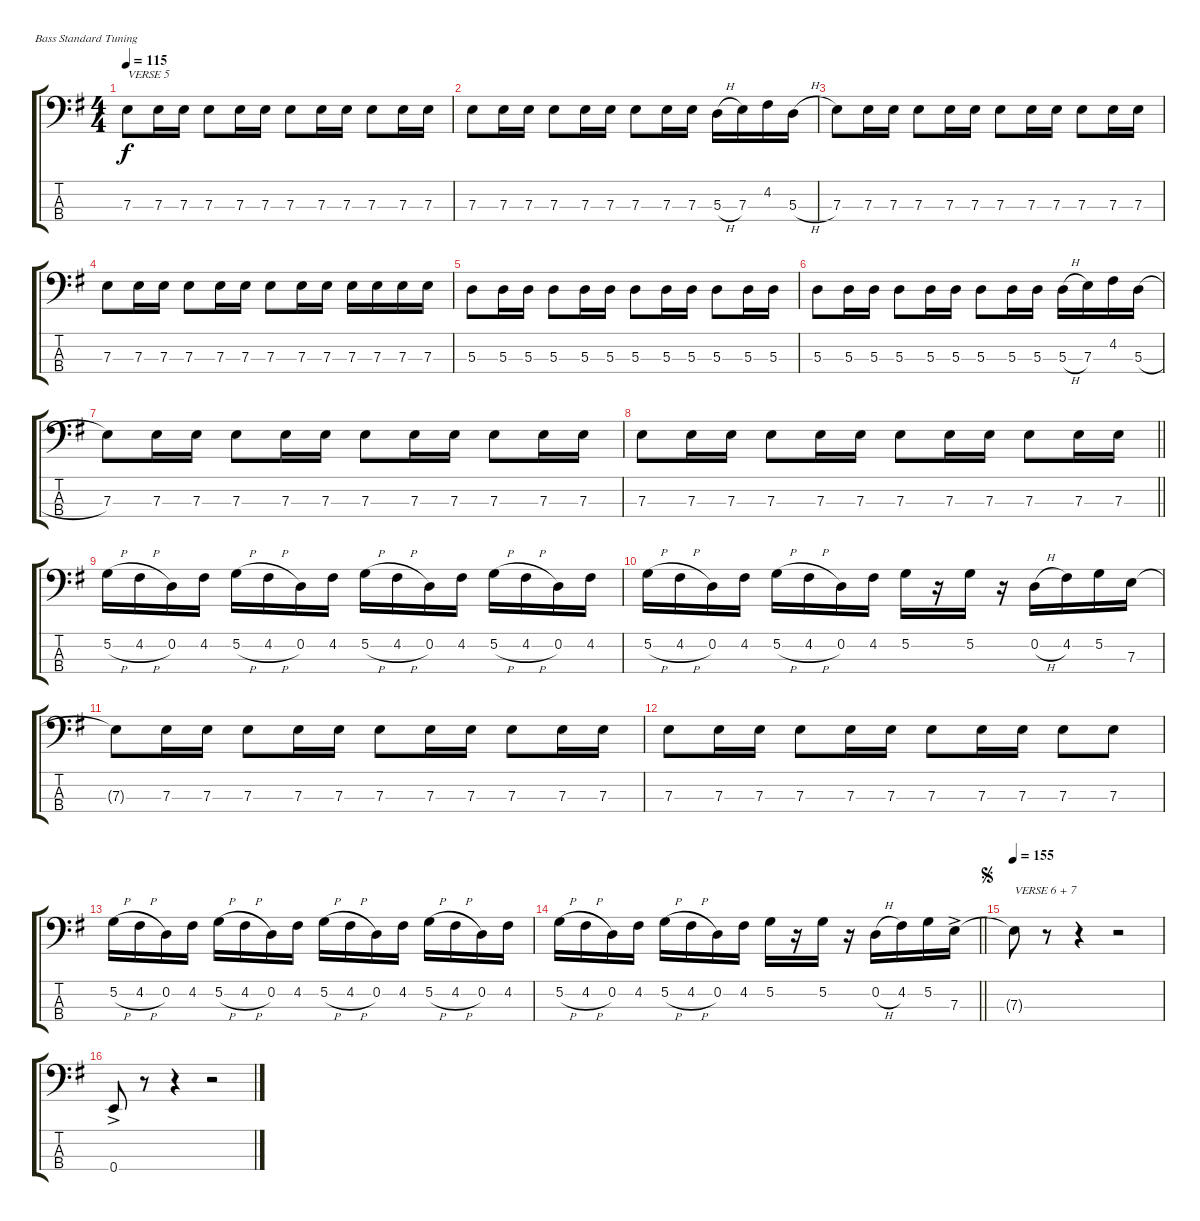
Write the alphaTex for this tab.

\bracketExtendMode groupsimilarinstruments
\multiTrackTrackNamePolicy hidden
\firstSystemTrackNameOrientation horizontal
\otherSystemsTrackNameOrientation horizontal
\track "" {instrument electricbassfinger}
\staff {score tabs}
\tuning (G2 D2 A1 E1)
\ts (4 4)
\tempo 115
\clef f4
\ks eminor
7.3.8{txt "VERSE 5" dy f} 7.3.16 7.3.16 7.3.8 7.3.16 7.3.16 7.3.8 7.3.16 7.3.16 7.3.8 7.3.16 7.3.16 |
7.3.8 7.3.16 7.3.16 7.3.8 7.3.16 7.3.16 7.3.8 7.3.16 7.3.16 5.3{h}.16 7.3.16 4.2.16 5.3{h}.16 |
7.3.8 7.3.16 7.3.16 7.3.8 7.3.16 7.3.16 7.3.8 7.3.16 7.3.16 7.3.8 7.3.16 7.3.16 |
7.3.8 7.3.16 7.3.16 7.3.8 7.3.16 7.3.16 7.3.8 7.3.16 7.3.16 7.3.16 7.3.16 7.3.16 7.3.16 |
5.3.8 5.3.16 5.3.16 5.3.8 5.3.16 5.3.16 5.3.8 5.3.16 5.3.16 5.3.8 5.3.16 5.3.16 |
5.3.8 5.3.16 5.3.16 5.3.8 5.3.16 5.3.16 5.3.8 5.3.16 5.3.16 5.3{h}.16 7.3.16 4.2.16 5.3{h}.16 |
7.3.8 7.3.16 7.3.16 7.3.8 7.3.16 7.3.16 7.3.8 7.3.16 7.3.16 7.3.8 7.3.16 7.3.16 |
\barLineRight lightlight
7.3.8 7.3.16 7.3.16 7.3.8 7.3.16 7.3.16 7.3.8 7.3.16 7.3.16 7.3.8 7.3.16 7.3.16 |
5.2{h}.16 4.2{h}.16 0.2.16 4.2.16 5.2{h}.16 4.2{h}.16 0.2.16 4.2.16 5.2{h}.16 4.2{h}.16 0.2.16 4.2.16 5.2{h}.16 4.2{h}.16 0.2.16 4.2.16 |
5.2{h}.16 4.2{h}.16 0.2.16 4.2.16 5.2{h}.16 4.2{h}.16 0.2.16 4.2.16 5.2.16 r.16 5.2.16 r.16 0.2{h}.16 4.2.16 5.2.16 7.3.16 |
7.3{t}.8 7.3.16 7.3.16 7.3.8 7.3.16 7.3.16 7.3.8 7.3.16 7.3.16 7.3.8 7.3.16 7.3.16 |
7.3.8 7.3.16 7.3.16 7.3.8 7.3.16 7.3.16 7.3.8 7.3.16 7.3.16 7.3.8 7.3.8 |
5.2{h}.16 4.2{h}.16 0.2.16 4.2.16 5.2{h}.16 4.2{h}.16 0.2.16 4.2.16 5.2{h}.16 4.2{h}.16 0.2.16 4.2.16 5.2{h}.16 4.2{h}.16 0.2.16 4.2.16 |
\barLineRight lightlight
5.2{h}.16 4.2{h}.16 0.2.16 4.2.16 5.2{h}.16 4.2{h}.16 0.2.16 4.2.16 5.2.16 r.16 5.2.16 r.16 0.2{h}.16 4.2.16 5.2.16 7.3{ac}.16 |
\jump segno
\tempo 155
7.3{t}.8{txt "VERSE 6 + 7"} r.8 r.4 r.2 |
0.4{ac}.8 r.8 r.4 r.2
